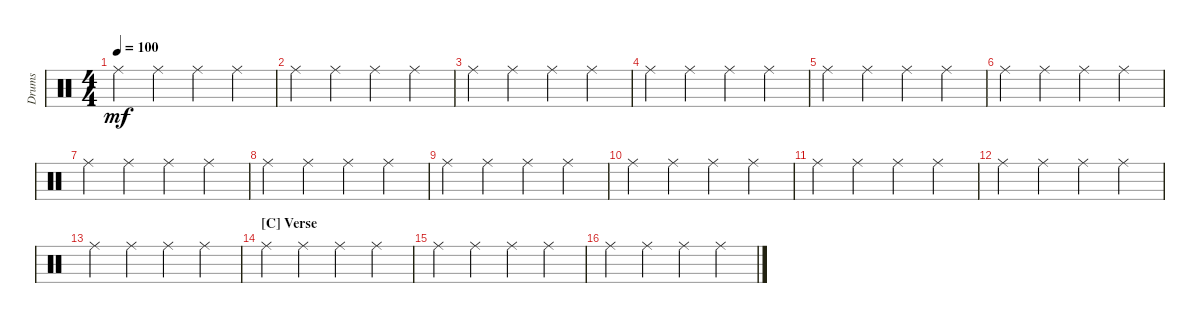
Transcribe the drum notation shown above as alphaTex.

\defaultSystemsLayout 4
\bracketExtendMode groupsimilarinstruments
\multiBarRest
\otherSystemsTrackNameOrientation horizontal
\track ("Drumkit" "Drums") {instrument percussion}
\staff {score}
\articulation defaults
\ts (4 4)
\tempo 100
\clef neutral
\ks c "Ride (middle)".4{dy mf beam Down} "Ride (middle)".4{beam Down} "Ride (middle)".4{beam Down} "Ride (middle)".4{beam Down}
|
"Ride (middle)".4{beam Down} "Ride (middle)".4{beam Down} "Ride (middle)".4{beam Down} "Ride (middle)".4{beam Down} |
"Ride (middle)".4{beam Down} "Ride (middle)".4{beam Down} "Ride (middle)".4{beam Down} "Ride (middle)".4{beam Down} |
"Ride (middle)".4{beam Down} "Ride (middle)".4{beam Down} "Ride (middle)".4{beam Down} "Ride (middle)".4{beam Down} |
"Ride (middle)".4{beam Down} "Ride (middle)".4{beam Down} "Ride (middle)".4{beam Down} "Ride (middle)".4{beam Down} |
"Ride (middle)".4{beam Down} "Ride (middle)".4{beam Down} "Ride (middle)".4{beam Down} "Ride (middle)".4{beam Down} |
"Ride (middle)".4{beam Down} "Ride (middle)".4{beam Down} "Ride (middle)".4{beam Down} "Ride (middle)".4{beam Down} |
"Ride (middle)".4{beam Down} "Ride (middle)".4{beam Down} "Ride (middle)".4{beam Down} "Ride (middle)".4{beam Down} |
"Ride (middle)".4{beam Down} "Ride (middle)".4{beam Down} "Ride (middle)".4{beam Down} "Ride (middle)".4{beam Down} |
"Ride (middle)".4{beam Down} "Ride (middle)".4{beam Down} "Ride (middle)".4{beam Down} "Ride (middle)".4{beam Down} |
"Ride (middle)".4{beam Down} "Ride (middle)".4{beam Down} "Ride (middle)".4{beam Down} "Ride (middle)".4{beam Down} |
"Ride (middle)".4{beam Down} "Ride (middle)".4{beam Down} "Ride (middle)".4{beam Down} "Ride (middle)".4{beam Down} |
"Ride (middle)".4{beam Down} "Ride (middle)".4{beam Down} "Ride (middle)".4{beam Down} "Ride (middle)".4{beam Down} |
\section ("C" "Verse")
"Ride (middle)".4{beam Down} "Ride (middle)".4{beam Down} "Ride (middle)".4{beam Down} "Ride (middle)".4{beam Down} |
"Ride (middle)".4{beam Down} "Ride (middle)".4{beam Down} "Ride (middle)".4{beam Down} "Ride (middle)".4{beam Down} |
"Ride (middle)".4{beam Down} "Ride (middle)".4{beam Down} "Ride (middle)".4{beam Down} "Ride (middle)".4{beam Down}
